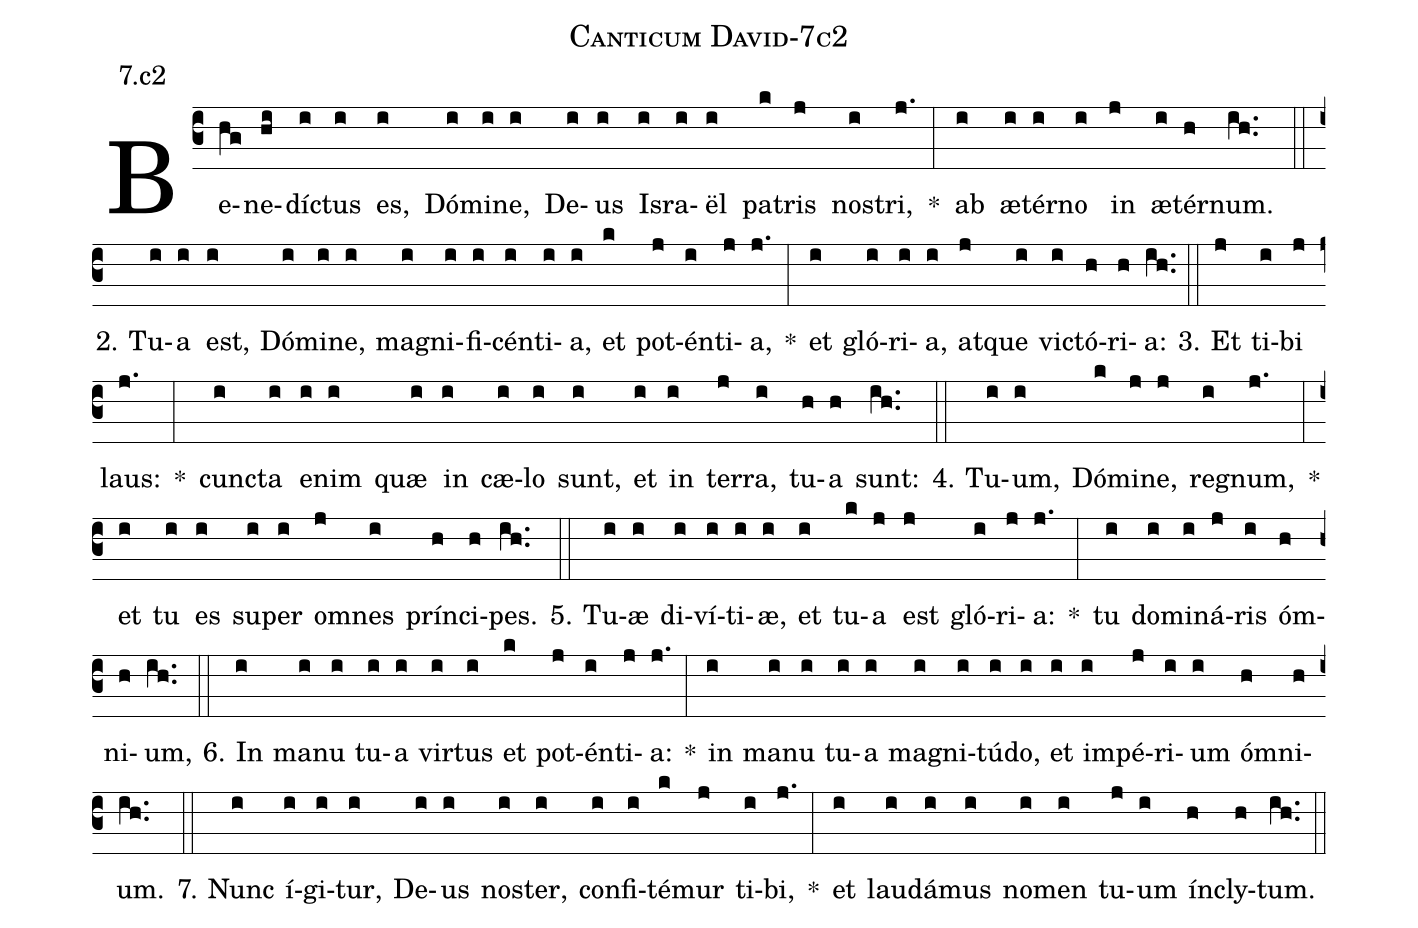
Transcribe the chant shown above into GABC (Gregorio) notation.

name: Canticum David-7c2;
annotation: 7.c2;
%%
(c3)Be(hg)ne(hi)díc(i)tus(i) es,(i) Dó(i)mi(i)ne,(i) De(i)us(i) Is(i)ra(i)ël(i) pa(k)tris(j) nos(i)tri,(j.) *(:) ab(i) æ(i)tér(i)no(i) in(j) æ(i)tér(h)num.(ih..) (::)
2. Tu(i)a(i) est,(i) Dó(i)mi(i)ne,(i) ma(i)gni(i)fi(i)cén(i)ti(i)a,(i) et(k) pot(j)én(i)ti(j)a,(j.) *(:) et(i) gló(i)ri(i)a,(i) at(j)que(i) vic(i)tó(h)ri(h)a:(ih..) (::)
3. Et(j) ti(i)bi(j) laus:(j.) *(:) cunc(i)ta(i) e(i)nim(i) quæ(i) in(i) cæ(i)lo(i) sunt,(i) et(i) in(i) ter(j)ra,(i) tu(h)a(h) sunt:(ih..) (::)
4. Tu(i)um,(i) Dó(k)mi(j)ne,(j) re(i)gnum,(j.) *(:) et(i) tu(i) es(i) su(i)per(i) om(j)nes(i) prín(h)ci(h)pes.(ih..) (::)
5. Tu(i)æ(i) di(i)ví(i)ti(i)æ,(i) et(i) tu(k)a(j) est(j) gló(i)ri(j)a:(j.) *(:) tu(i) do(i)mi(i)ná(j)ris(i) óm(h)ni(h)um,(ih..) (::)
6. In(i) ma(i)nu(i) tu(i)a(i) vir(i)tus(i) et(k) pot(j)én(i)ti(j)a:(j.) *(:) in(i) ma(i)nu(i) tu(i)a(i) ma(i)gni(i)tú(i)do,(i) et(i) im(i)pé(j)ri(i)um(i) óm(h)ni(h)um.(ih..) (::)
7. Nunc(i) í(i)gi(i)tur,(i) De(i)us(i) nos(i)ter,(i) con(i)fi(i)té(k)mur(j) ti(i)bi,(j.) *(:) et(i) lau(i)dá(i)mus(i) no(i)men(i) tu(j)um(i) ín(h)cly(h)tum.(ih..) (::)
